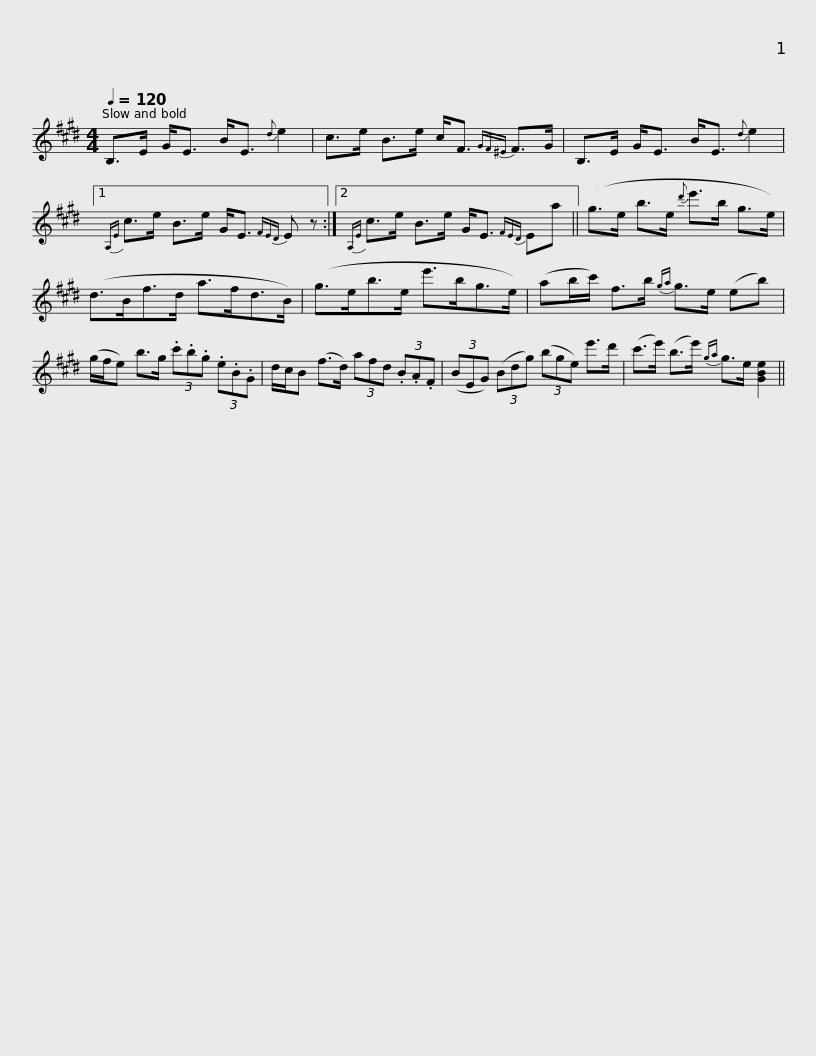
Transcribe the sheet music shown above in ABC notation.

X:1
L:1/8
Q:1/4=120
M:4/4
I:linebreak $
K:E
V:1 treble
V:1
 B,>E G<E B<E{d} e2 | c>e B>e c<F{GF^E} F>G | B,>E G<E B<E{d} e2 |1${A,E} c>e B>e G<E{FED} E z :|2{A,E} c>e B>e G<E{FED} Ea || %5
 (g>e b>e{d'} e'>b g>e) |$ (d>Bf>d a>fd>B) | (g>eb>e e'>bg>e) | (ab/c'/) f>b{ga} g>e (eb) | (g/f/e) b>g (3.c'.b.g (3.e.B.G |$ %10
 d/c/B (f>d) (3afd (3.B.A.F | (3(BEG) (3(Bdg) (3(bge) e'>d' | (c'>e') (b>e'){ga} g>e [GBe]2 || %13
